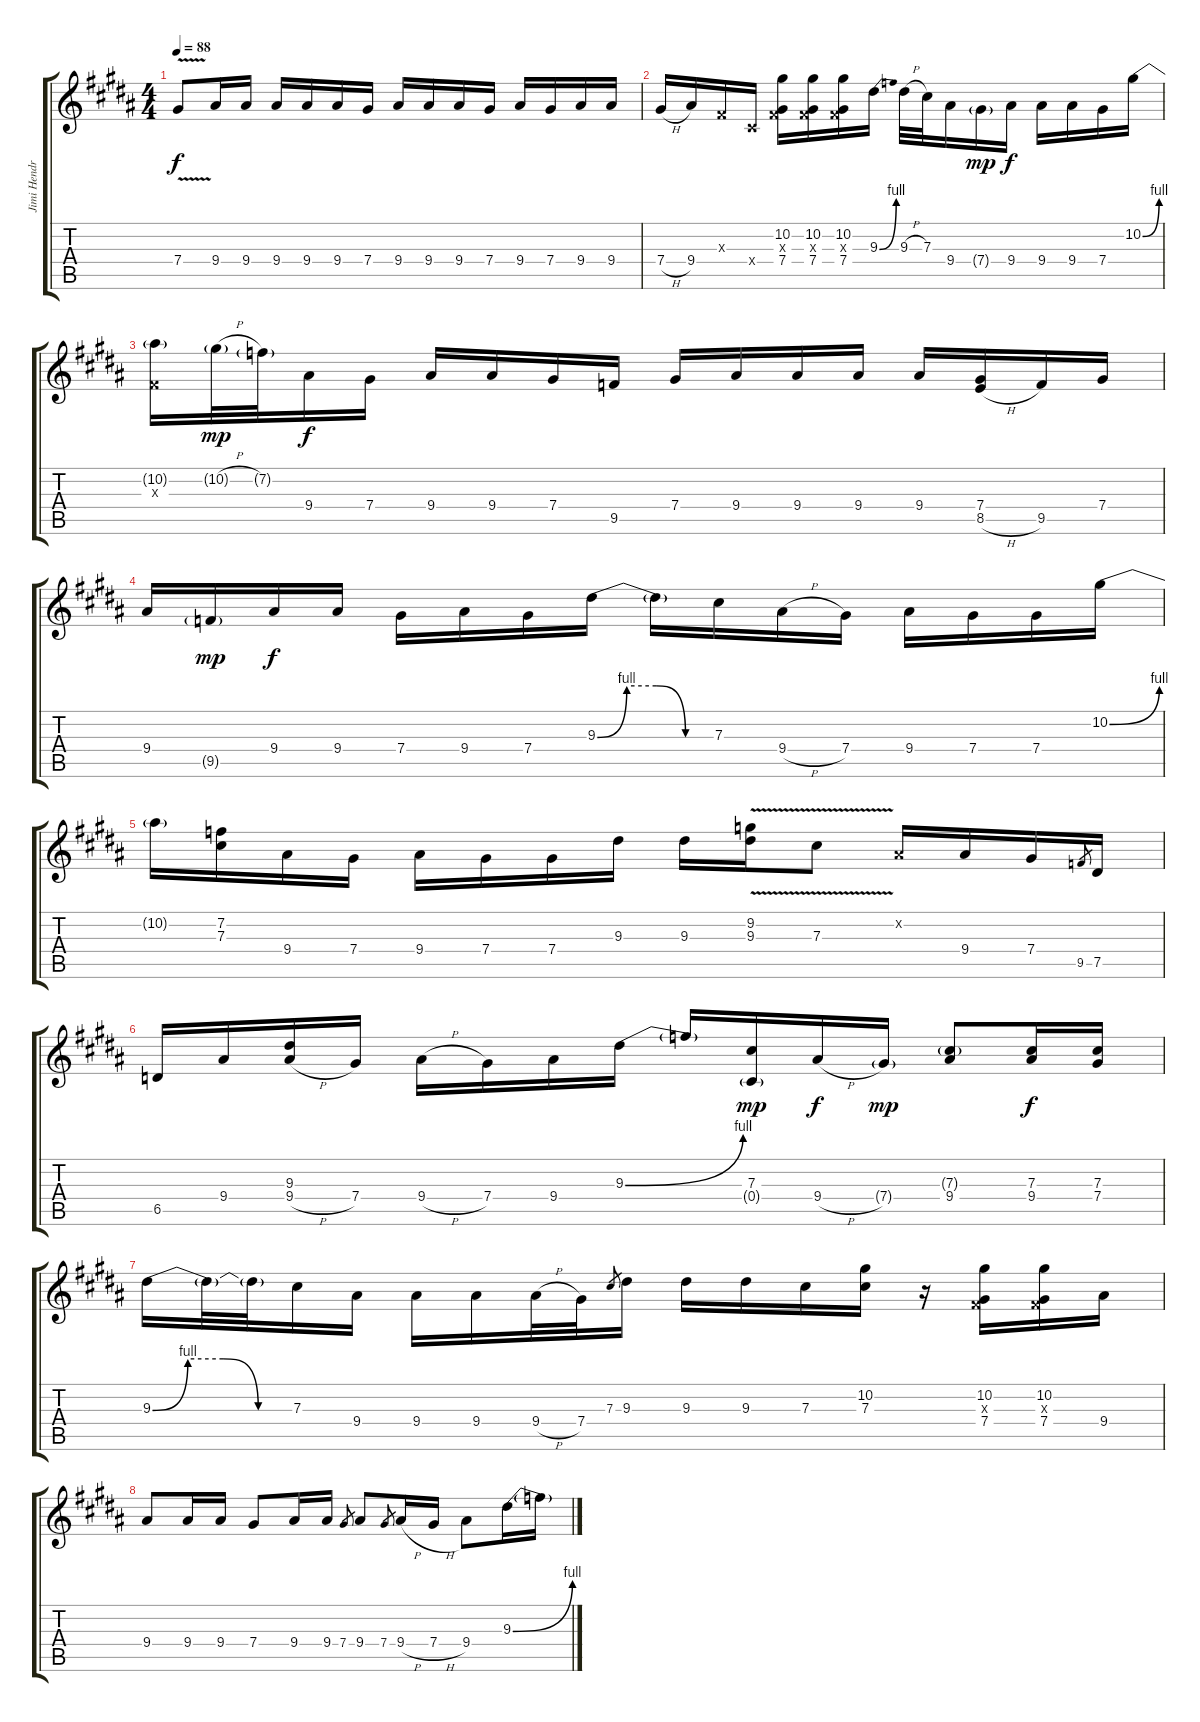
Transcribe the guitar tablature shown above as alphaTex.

\track ("Jimi Hendrix" "Jimi Hendr") {instrument overdrivenguitar}
\staff {score tabs}
\tuning (Eb4 Bb3 Gb3 Db3 Ab2 Eb2) {hide}
\ts (4 4)
\tempo 88
\clef g2
\ks b
7.4{v}.8{dy f} 9.4.16 9.4.16 9.4.16 9.4.16 9.4.16 7.4.16 9.4.16 9.4.16 9.4.16 7.4.16 9.4.16 7.4.16 9.4.16 9.4.16 |
7.4{h}.16 9.4.16 0.3{x}.16 0.4{x}.16 (10.2 0.3{x} 7.4).16 (10.2 0.3{x} 7.4).16 (10.2 0.3{x} 7.4).16 9.3{be (bend 0 0 60 4)}.16 9.3{h}.32 7.3.32 9.4.16 7.4{g}.16{dy mp} 9.4.16{dy f} 9.4.16 9.4.16 7.4.16 10.2{be (bend 0 0 60 4)}.16 |
(10.2{t} 0.3{x}).16 10.2{h g}.32{dy mp} 7.2{g}.32 9.4.16{dy f} 7.4.16 9.4.16 9.4.16 7.4.16 9.5.16 7.4.16 9.4.16 9.4.16 9.4.16 9.4.16 (7.4 8.5{h}).16 9.5.16 7.4.16 |
9.4.16 9.5{g}.16{dy mp} 9.4.16{dy f} 9.4.16 7.4.16 9.4.16 7.4.16 9.3{be (custom 0 0 15 4 30 4 45 0 60 0)}.16 9.3{t}.16 7.3.16 9.4{h}.16 7.4.16 9.4.16 7.4.16 7.4.16 10.2{be (bend 0 0 60 4)}.16 |
10.2{t}.16 (7.2 7.3).16 9.4.16 7.4.16 9.4.16 7.4.16 7.4.16 9.3.16 9.3.16 (9.2 9.3{v}).16 7.3{v}.8 0.2{x}.16 9.4.16 7.4.16 9.5.8{gr} 7.5.16 |
6.5.16 9.4.16 (9.3 9.4{h}).16 7.4.16 9.4{h}.16 7.4.16 9.4.16 9.3{be (bend 0 0 60 4)}.16 9.3{t}.16 (7.3 0.4{g}).16{dy mp} 9.4{h}.16{dy f} 7.4{g}.16{dy mp} (7.3{g} 9.4).8 (7.3 9.4).16{dy f} (7.3 7.4).16 |
9.3{be (custom 0 0 15 4 30 4 45 0 60 0)}.16 9.3{t}.32 9.3{t}.32 7.3.16 9.4.16 9.4.16 9.4.16 9.4{h}.32 7.4.32 7.3.8{gr} 9.3.16 9.3.16 9.3.16 7.3.16 (10.2 7.3).16 r.16 (10.2 0.3{x} 7.4).16 (10.2 0.3{x} 7.4).16 9.4.16 |
9.4.8 9.4.16 9.4.16 7.4.8 9.4.16 9.4.16 7.4.8{gr} 9.4.8 7.4.8{gr} 9.4{h}.16 7.4{h}.16 9.4.8 9.3{be (bend 0 0 60 4)}.16 9.3{t}.16
